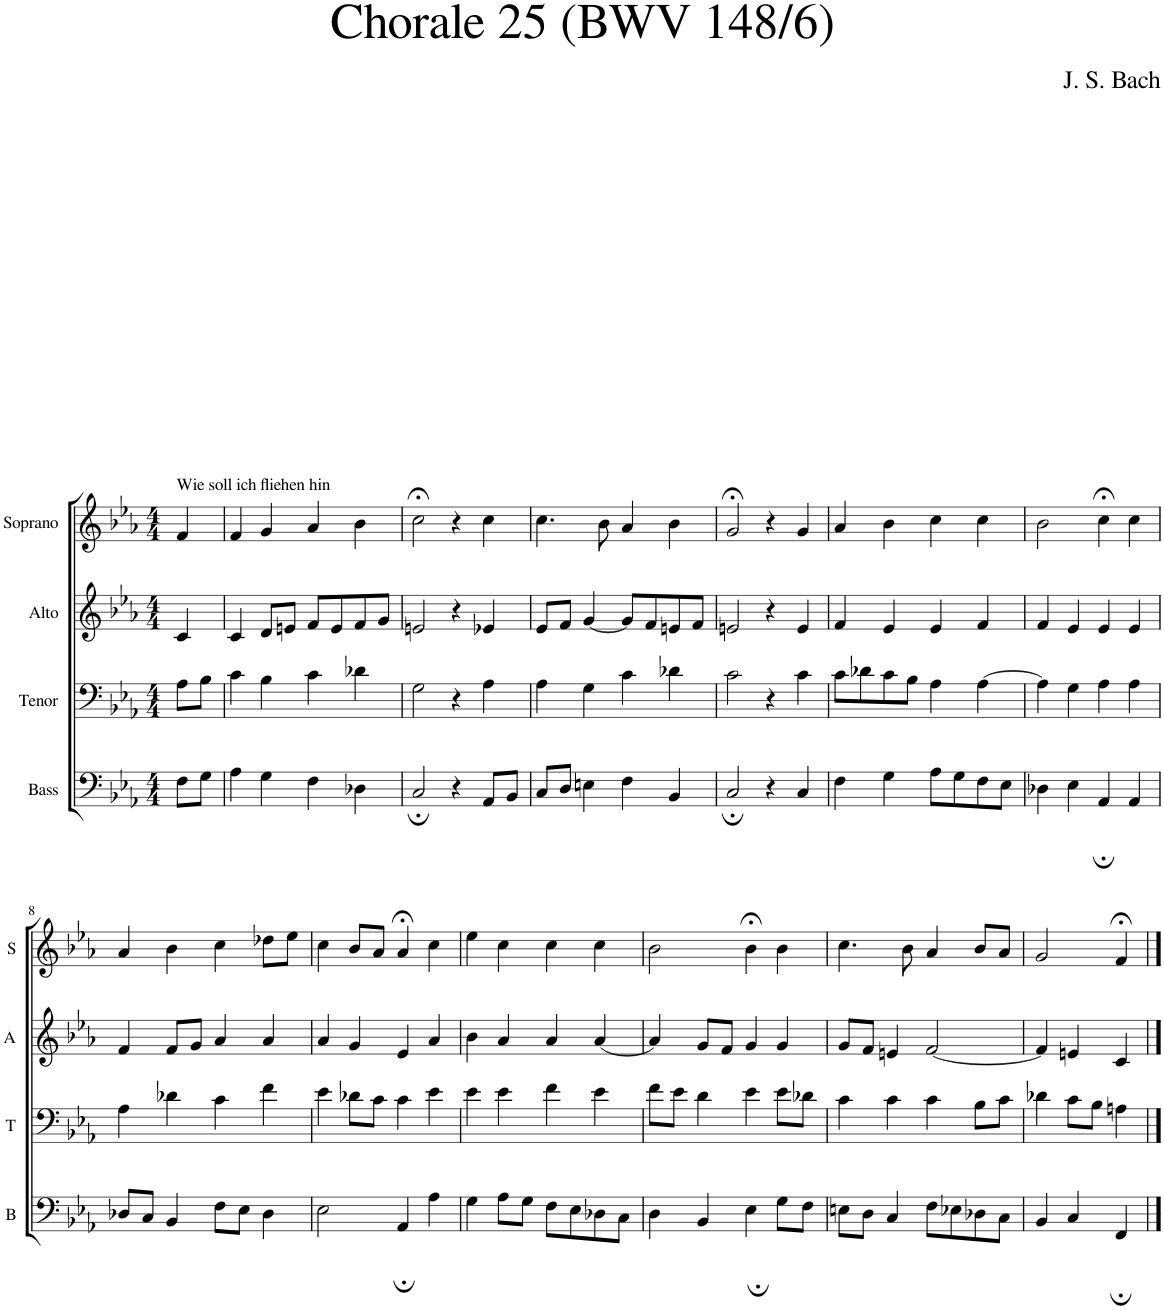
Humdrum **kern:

**kern	**kern	**kern	**kern
*part4	*part3	*part2	*part1
*staff4	*staff3	*staff2	*staff1
*I"Bass	*I"Tenor	*I"Alto	*I"Soprano
*I'B	*I'T	*I'A	*I'S
*clefF4	*clefF4	*clefG2	*clefG2
*k[b-e-a-]	*k[b-e-a-]	*k[b-e-a-]	*k[b-e-a-]
*M4/4	*M4/4	*M4/4	*M4/4
=1	=1	=1	=1
!	!	!	!LO:TX:a:t=Wie soll ich fliehen hin
8F\L	8A-\L	4c/	4f/
8G\J	8B-\J	.	.
=2	=2	=2	=2
4A-\	4c\	4c/	4f/
4G\	4B-\	8d/L	4g/
.	.	8en/J	.
4F\	4c\	8f/L	4a-/
.	.	8e/	.
4D-X\	4d-X\	8f/	4b-\
.	.	8g/J	.
=3	=3	=3	=3
2C;/	2G\	2en/	2cc;<\
4r	4r	4r	4r
8AA-/L	4A-\	4e-X/	4cc\
8BB-/J	.	.	.
=4	=4	=4	=4
8C/L	4A-\	8e-/L	4.cc\
8D/J	.	8f/J	.
4En\	4G\	[4g/	.
.	.	.	8b-\
4F\	4c\	8g/L]	4a-/
.	.	8f/	.
4BB-/	4d-X\	8en/	4b-\
.	.	8f/J	.
=5	=5	=5	=5
2C;/	2c\	2en/	2g;</
4r	4r	4r	4r
4C/	4c\	4e/	4g/
=6	=6	=6	=6
4F\	8c\L	4f/	4a-/
.	8d-X\	.	.
4G\	8c\	4e-/	4b-\
.	8B-\J	.	.
8A-\L	4A-\	4e-/	4cc\
8G\	.	.	.
8F\	[4A-\	4f/	4cc\
8E-\J	.	.	.
=7	=7	=7	=7
4D-X\	4A-\]	4f/	2b-\
4E-\	4G\	4e-/	.
4AA-;/	4A-\	4e-/	4cc;<\
4AA-/	4A-\	4e-/	4cc\
!!LO:LB:g=z
=8	=8	=8	=8
8D-X/L	4A-\	4f/	4a-/
8C/J	.	.	.
4BB-/	4d-X\	8f/L	4b-\
.	.	8g/J	.
8F\L	4c\	4a-/	4cc\
8E-\J	.	.	.
4D-\	4f\	4a-/	8dd-X\L
.	.	.	8ee-\J
=9	=9	=9	=9
2E-\	4e-\	4a-/	4cc\
.	8d-X\L	4g/	8b-/L
.	8c\J	.	8a-/J
4AA-;/	4c\	4e-/	4a-;</
4A-\	4e-\	4a-/	4cc\
=10	=10	=10	=10
4G\	4e-\	4b-\	4ee-\
8A-\L	4e-\	4a-/	4cc\
8G\J	.	.	.
8F\L	4f\	4a-/	4cc\
8E-\	.	.	.
8D-X\	4e-\	[4a-/	4cc\
8C\J	.	.	.
=11	=11	=11	=11
4D\	8f\L	4a-/]	2b-\
.	8e-\J	.	.
4BB-/	4d\	8g/L	.
.	.	8f/J	.
4E-;\	4e-\	4g/	4b-;<\
8G\L	8e-\L	4g/	4b-\
8F\J	8d-X\J	.	.
=12	=12	=12	=12
8En\L	4c\	8g/L	4.cc\
8D\J	.	8f/J	.
4C/	4c\	4en/	.
.	.	.	8b-\
8F\L	4c\	[2f/	4a-/
8E-X\	.	.	.
8D-X\	8B-\L	.	8b-/L
8C\J	8c\J	.	8a-/J
=13	=13	=13	=13
4BB-/	4d-X\	4f/]	2g/
4C/	8c\L	4en/	.
.	8B-\J	.	.
4FF;/	4An\	4c/	4f;</
==	==	==	==
*-	*-	*-	*-
